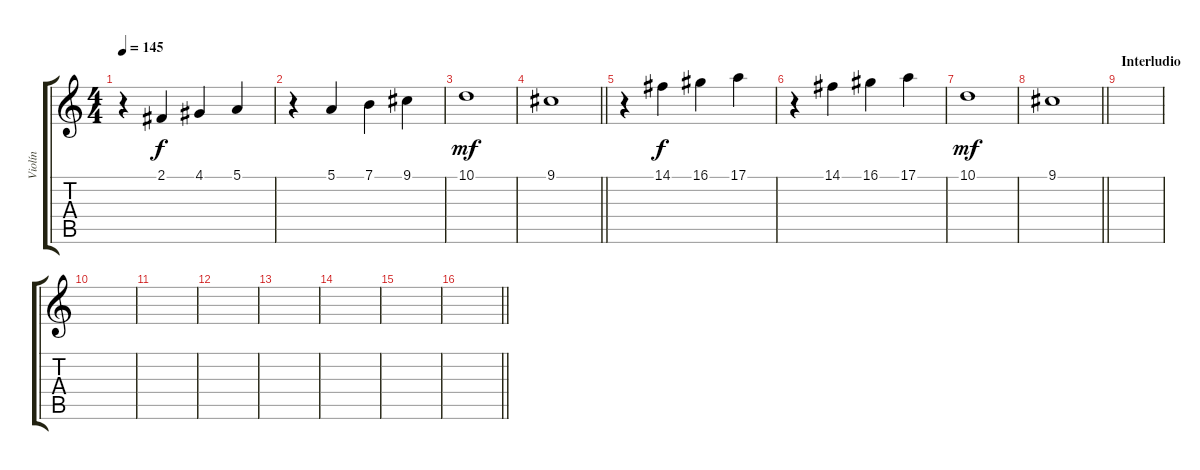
\track ("Violín" "Violín") {instrument violin}
\staff {score tabs}
\tuning (E4 B3 G3 D3 A2 E2) {hide}
\ts (4 4)
\tempo 145
\clef g2
\ks c
r.4{dy mf} 2.1.4{dy f} 4.1.4 5.1.4 |
r.4 5.1.4 7.1.4 9.1.4 |
10.1.1{dy mf} |
\barLineRight lightlight
9.1.1 |
r.4 14.1.4{dy f} 16.1.4 17.1.4 |
r.4 14.1.4 16.1.4 17.1.4 |
10.1.1{dy mf} |
\barLineRight lightlight
9.1.1 |
\section ("" "Interludio")
|
|
|
|
|
|
|
\barLineRight lightlight
